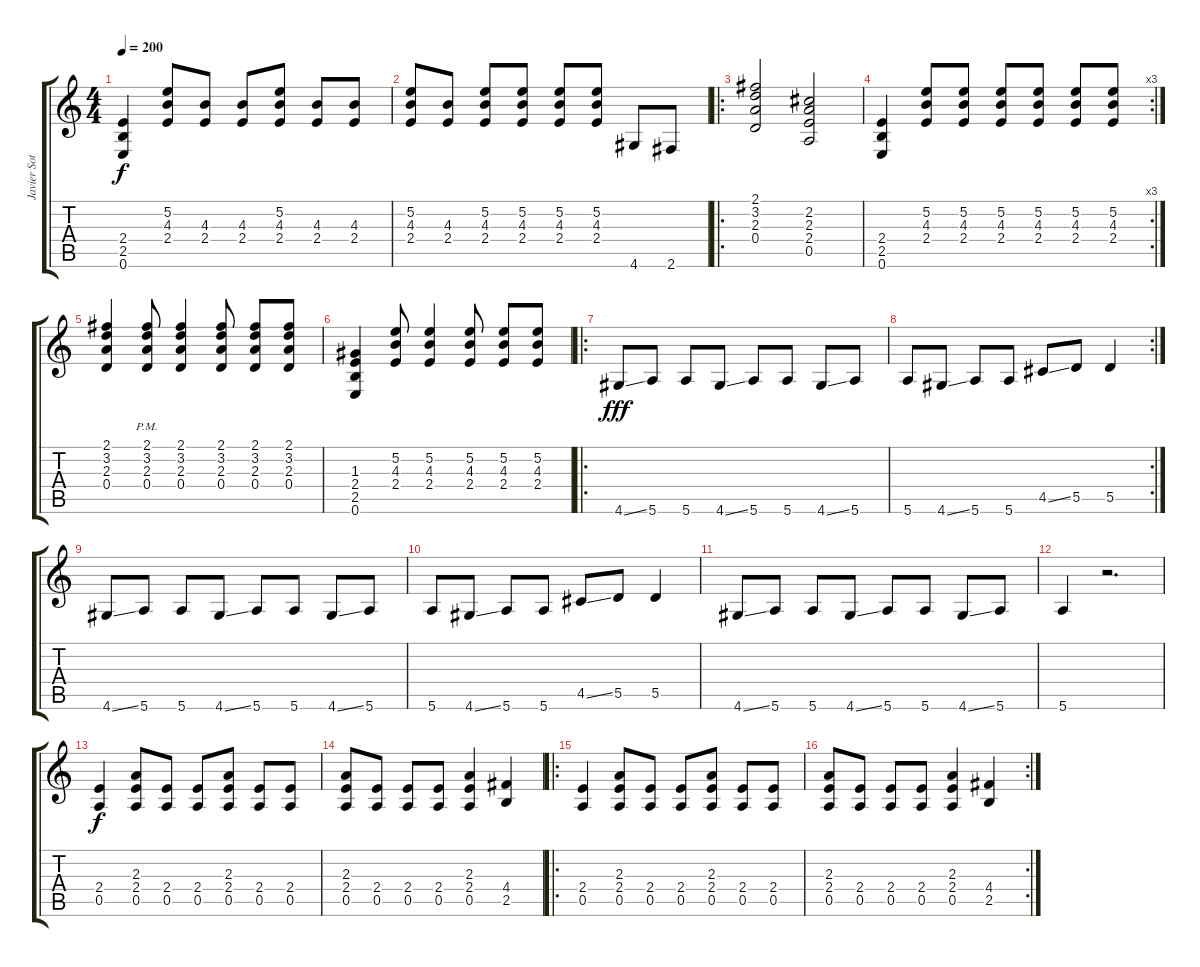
\track ("Javier Soto - Guitarra solista" "Javier Sot") {instrument distortionguitar}
\staff {score tabs}
\tuning (E4 B3 G3 D3 A2 E2) {hide}
\ts (4 4)
\tempo 200
\clef g2
\ks c
(2.4 2.5 0.6).4{dy f} (5.2 4.3 2.4).8 (4.3 2.4).8 (4.3 2.4).8 (5.2 4.3 2.4).8 (4.3 2.4).8 (4.3 2.4).8 |
(5.2 4.3 2.4).8 (4.3 2.4).8 (5.2 4.3 2.4).8 (5.2 4.3 2.4).8 (5.2 4.3 2.4).8 (5.2 4.3 2.4).8 4.6.8 2.6.8 |
\ro
(2.1 3.2 2.3 0.4).2 (2.2 2.3 2.4 0.5).2 |
\rc 3
(2.4 2.5 0.6).4 (5.2 4.3 2.4).8 (5.2 4.3 2.4).8 (5.2 4.3 2.4).8 (5.2 4.3 2.4).8 (5.2 4.3 2.4).8 (5.2 4.3 2.4).8 |
(2.1 3.2 2.3 0.4).4 (2.1{pm} 3.2{pm} 2.3{pm} 0.4{pm}).8 (2.1 3.2 2.3 0.4).4 (2.1 3.2 2.3 0.4).8 (2.1 3.2 2.3 0.4).8 (2.1 3.2 2.3 0.4).8 |
(1.3 2.4 2.5 0.6).4 (5.2 4.3 2.4).8 (5.2 4.3 2.4).4 (5.2 4.3 2.4).8 (5.2 4.3 2.4).8 (5.2 4.3 2.4).8 |
\ro
4.6{ss}.8{dy fff} 5.6.8 5.6.8 4.6{ss}.8 5.6.8 5.6.8 4.6{ss}.8 5.6.8 |
\rc 2
5.6.8 4.6{ss}.8 5.6.8 5.6.8 4.5{ss}.8 5.5.8 5.5.4 |
4.6{ss}.8 5.6.8 5.6.8 4.6{ss}.8 5.6.8 5.6.8 4.6{ss}.8 5.6.8 |
5.6.8 4.6{ss}.8 5.6.8 5.6.8 4.5{ss}.8 5.5.8 5.5.4 |
4.6{ss}.8 5.6.8 5.6.8 4.6{ss}.8 5.6.8 5.6.8 4.6{ss}.8 5.6.8 |
5.6.4 r.2{d} |
(2.4 0.5).4{dy f} (2.3 2.4 0.5).8 (2.4 0.5).8 (2.4 0.5).8 (2.3 2.4 0.5).8 (2.4 0.5).8 (2.4 0.5).8 |
(2.3 2.4 0.5).8 (2.4 0.5).8 (2.4 0.5).8 (2.4 0.5).8 (2.3 2.4 0.5).4 (4.4 2.5).4 |
\ro
(2.4 0.5).4 (2.3 2.4 0.5).8 (2.4 0.5).8 (2.4 0.5).8 (2.3 2.4 0.5).8 (2.4 0.5).8 (2.4 0.5).8 |
\rc 2
(2.3 2.4 0.5).8 (2.4 0.5).8 (2.4 0.5).8 (2.4 0.5).8 (2.3 2.4 0.5).4 (4.4 2.5).4
